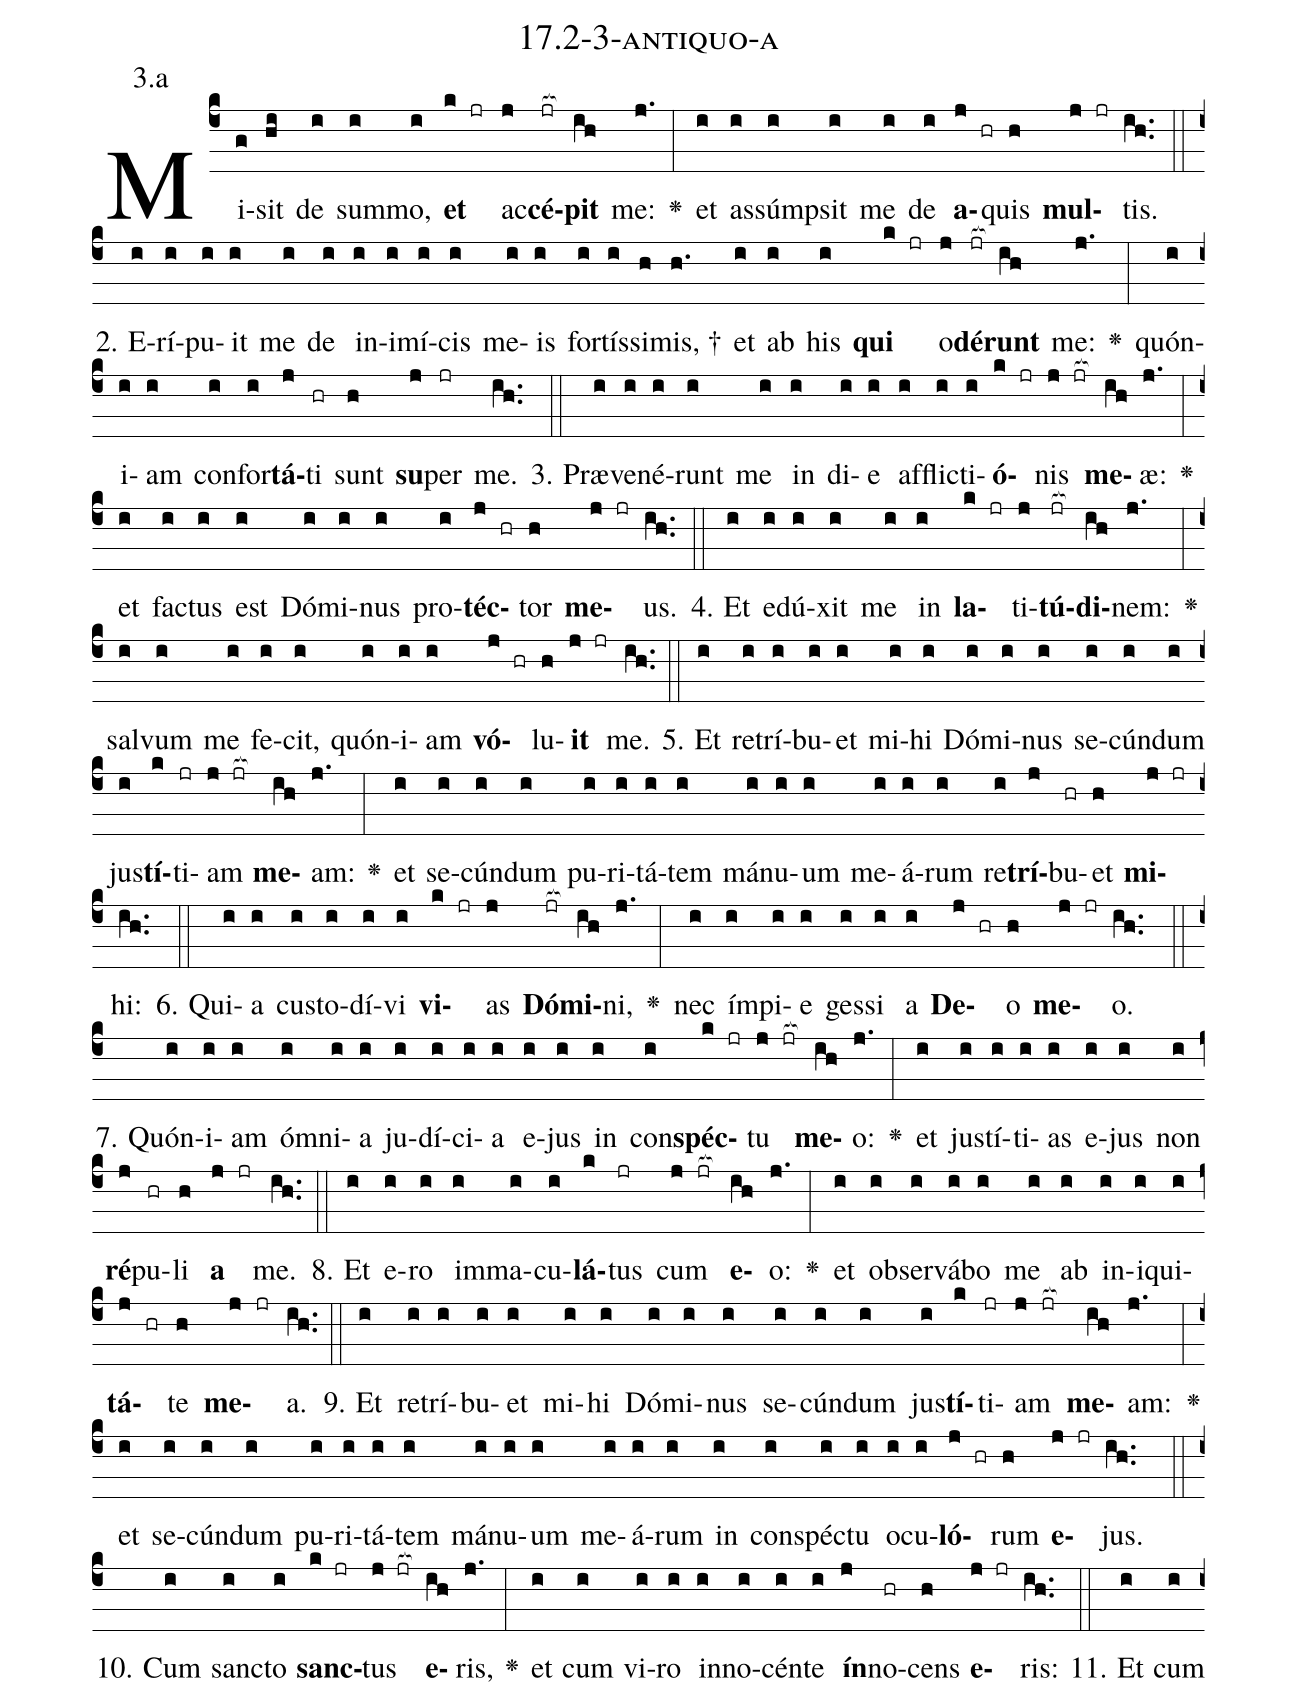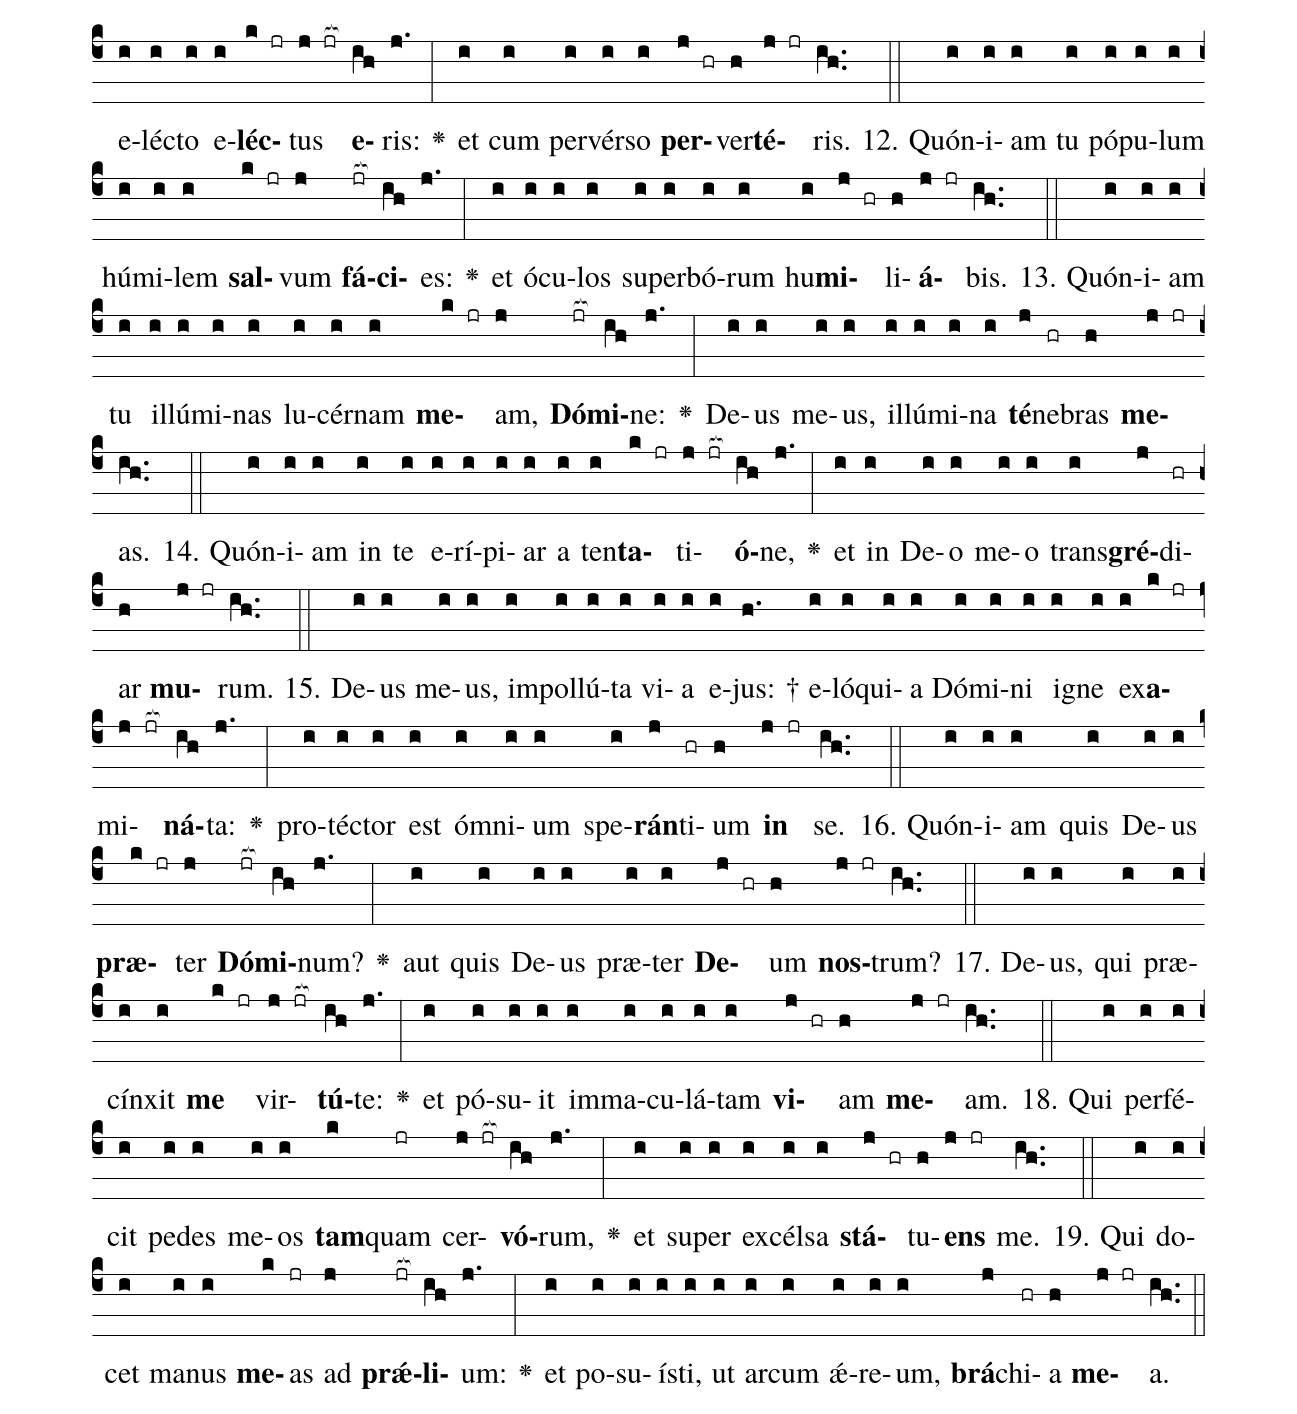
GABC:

name: 17.2-3-antiquo-a;
annotation: 3.a;
%%
(c4)Mi(g)sit(hi) de(i) sum(i)mo,(i) <b>et</b>(k jr) ac(j)<b>cé</b>(jr[ocb:1{])<b>pit</b>(ih[ocb:0}]) me:(j.) <v>\greheightstar</v>(:) et(i) as(i)súmp(i)sit(i) me(i) de(i) <b>a</b>(j hr)quis(h) <b>mul</b>(j jr)tis.(ih..) (::)
2. E(i)rí(i)pu(i)it(i) me(i) de(i) in(i)i(i)mí(i)cis(i) me(i)is(i) for(i)tís(i)si(h)mis, †(h.) et(i) ab(i) his(i) <b>qui</b>(k jr) o(j)<b>dé</b>(jr[ocb:1{])<b>runt</b>(ih[ocb:0}]) me:(j.) <v>\greheightstar</v>(:) quón(i)i(i)am(i) con(i)for(i)<b>tá</b>(j)ti(hr) sunt(h) <b>su</b>(j)per(jr) me.(ih..) (::)
3. Præ(i)ve(i)né(i)runt(i) me(i) in(i) di(i)e(i) af(i)flic(i)ti(i)<b>ó</b>(k jr)nis(j jr[ocb:1{]) <b>me</b>(ih[ocb:0}])æ:(j.) <v>\greheightstar</v>(:) et(i) fac(i)tus(i) est(i) Dó(i)mi(i)nus(i) pro(i)<b>téc</b>(j hr)tor(h) <b>me</b>(j jr)us.(ih..) (::)
4. Et(i) e(i)dú(i)xit(i) me(i) in(i) <b>la</b>(k jr)ti(j)<b>tú</b>(jr[ocb:1{])<b>di</b>(ih[ocb:0}])nem:(j.) <v>\greheightstar</v>(:) sal(i)vum(i) me(i) fe(i)cit,(i) quón(i)i(i)am(i) <b>vó</b>(j hr)lu(h)<b>it</b>(j jr) me.(ih..) (::)
5. Et(i) re(i)trí(i)bu(i)et(i) mi(i)hi(i) Dó(i)mi(i)nus(i) se(i)cún(i)dum(i) jus(i)<b>tí</b>(k)ti(jr)am(j jr[ocb:1{]) <b>me</b>(ih[ocb:0}])am:(j.) <v>\greheightstar</v>(:) et(i) se(i)cún(i)dum(i) pu(i)ri(i)tá(i)tem(i) má(i)nu(i)um(i) me(i)á(i)rum(i) re(i)<b>trí</b>(j)bu(hr)et(h) <b>mi</b>(j jr)hi:(ih..) (::)
6. Qui(i)a(i) cus(i)to(i)dí(i)vi(i) <b>vi</b>(k jr)as(j) <b>Dó</b>(jr[ocb:1{])<b>mi</b>(ih[ocb:0}])ni,(j.) <v>\greheightstar</v>(:) nec(i) ím(i)pi(i)e(i) ges(i)si(i) a(i) <b>De</b>(j hr)o(h) <b>me</b>(j jr)o.(ih..) (::)
7. Quón(i)i(i)am(i) óm(i)ni(i)a(i) ju(i)dí(i)ci(i)a(i) e(i)jus(i) in(i) con(i)<b>spéc</b>(k jr)tu(j jr[ocb:1{]) <b>me</b>(ih[ocb:0}])o:(j.) <v>\greheightstar</v>(:) et(i) jus(i)tí(i)ti(i)as(i) e(i)jus(i) non(i) <b>ré</b>(j)pu(hr)li(h) <b>a</b>(j jr) me.(ih..) (::)
8. Et(i) e(i)ro(i) im(i)ma(i)cu(i)<b>lá</b>(k)tus(jr) cum(j jr[ocb:1{]) <b>e</b>(ih[ocb:0}])o:(j.) <v>\greheightstar</v>(:) et(i) ob(i)ser(i)vá(i)bo(i) me(i) ab(i) in(i)i(i)qui(i)<b>tá</b>(j hr)te(h) <b>me</b>(j jr)a.(ih..) (::)
9. Et(i) re(i)trí(i)bu(i)et(i) mi(i)hi(i) Dó(i)mi(i)nus(i) se(i)cún(i)dum(i) jus(i)<b>tí</b>(k)ti(jr)am(j jr[ocb:1{]) <b>me</b>(ih[ocb:0}])am:(j.) <v>\greheightstar</v>(:) et(i) se(i)cún(i)dum(i) pu(i)ri(i)tá(i)tem(i) má(i)nu(i)um(i) me(i)á(i)rum(i) in(i) con(i)spéc(i)tu(i) o(i)cu(i)<b>ló</b>(j hr)rum(h) <b>e</b>(j jr)jus.(ih..) (::)
10. Cum(i) sanc(i)to(i) <b>sanc</b>(k jr)tus(j jr[ocb:1{]) <b>e</b>(ih[ocb:0}])ris,(j.) <v>\greheightstar</v>(:) et(i) cum(i) vi(i)ro(i) in(i)no(i)cén(i)te(i) <b>ín</b>(j)no(hr)cens(h) <b>e</b>(j jr)ris:(ih..) (::)
11. Et(i) cum(i) e(i)léc(i)to(i) e(i)<b>léc</b>(k jr)tus(j jr[ocb:1{]) <b>e</b>(ih[ocb:0}])ris:(j.) <v>\greheightstar</v>(:) et(i) cum(i) per(i)vér(i)so(i) <b>per</b>(j hr)ver(h)<b>té</b>(j jr)ris.(ih..) (::)
12. Quón(i)i(i)am(i) tu(i) pó(i)pu(i)lum(i) hú(i)mi(i)lem(i) <b>sal</b>(k jr)vum(j) <b>fá</b>(jr[ocb:1{])<b>ci</b>(ih[ocb:0}])es:(j.) <v>\greheightstar</v>(:) et(i) ó(i)cu(i)los(i) su(i)per(i)bó(i)rum(i) hu(i)<b>mi</b>(j hr)li(h)<b>á</b>(j jr)bis.(ih..) (::)
13. Quón(i)i(i)am(i) tu(i) il(i)lú(i)mi(i)nas(i) lu(i)cér(i)nam(i) <b>me</b>(k jr)am,(j) <b>Dó</b>(jr[ocb:1{])<b>mi</b>(ih[ocb:0}])ne:(j.) <v>\greheightstar</v>(:) De(i)us(i) me(i)us,(i) il(i)lú(i)mi(i)na(i) <b>té</b>(j)ne(hr)bras(h) <b>me</b>(j jr)as.(ih..) (::)
14. Quón(i)i(i)am(i) in(i) te(i) e(i)rí(i)pi(i)ar(i) a(i) ten(i)<b>ta</b>(k jr)ti(j jr[ocb:1{])<b>ó</b>(ih[ocb:0}])ne,(j.) <v>\greheightstar</v>(:) et(i) in(i) De(i)o(i) me(i)o(i) trans(i)<b>gré</b>(j)di(hr)ar(h) <b>mu</b>(j jr)rum.(ih..) (::)
15. De(i)us(i) me(i)us,(i) im(i)pol(i)lú(i)ta(i) vi(i)a(i) e(i)jus: †(h.) e(i)ló(i)qui(i)a(i) Dó(i)mi(i)ni(i) i(i)gne(i) ex(i)<b>a</b>(k jr)mi(j jr[ocb:1{])<b>ná</b>(ih[ocb:0}])ta:(j.) <v>\greheightstar</v>(:) pro(i)téc(i)tor(i) est(i) óm(i)ni(i)um(i) spe(i)<b>rán</b>(j)ti(hr)um(h) <b>in</b>(j jr) se.(ih..) (::)
16. Quón(i)i(i)am(i) quis(i) De(i)us(i) <b>præ</b>(k jr)ter(j) <b>Dó</b>(jr[ocb:1{])<b>mi</b>(ih[ocb:0}])num?(j.) <v>\greheightstar</v>(:) aut(i) quis(i) De(i)us(i) præ(i)ter(i) <b>De</b>(j hr)um(h) <b>nos</b>(j jr)trum?(ih..) (::)
17. De(i)us,(i) qui(i) præ(i)cín(i)xit(i) <b>me</b>(k jr) vir(j jr[ocb:1{])<b>tú</b>(ih[ocb:0}])te:(j.) <v>\greheightstar</v>(:) et(i) pó(i)su(i)it(i) im(i)ma(i)cu(i)lá(i)tam(i) <b>vi</b>(j hr)am(h) <b>me</b>(j jr)am.(ih..) (::)
18. Qui(i) per(i)fé(i)cit(i) pe(i)des(i) me(i)os(i) <b>tam</b>(k)quam(jr) cer(j jr[ocb:1{])<b>vó</b>(ih[ocb:0}])rum,(j.) <v>\greheightstar</v>(:) et(i) su(i)per(i) ex(i)cél(i)sa(i) <b>stá</b>(j hr)tu(h)<b>ens</b>(j jr) me.(ih..) (::)
19. Qui(i) do(i)cet(i) ma(i)nus(i) <b>me</b>(k)as(jr) ad(j) <b>prǽ</b>(jr[ocb:1{])<b>li</b>(ih[ocb:0}])um:(j.) <v>\greheightstar</v>(:) et(i) po(i)su(i)ís(i)ti,(i) ut(i) ar(i)cum(i) ǽ(i)re(i)um,(i) <b>brá</b>(j)chi(hr)a(h) <b>me</b>(j jr)a.(ih..) (::)
